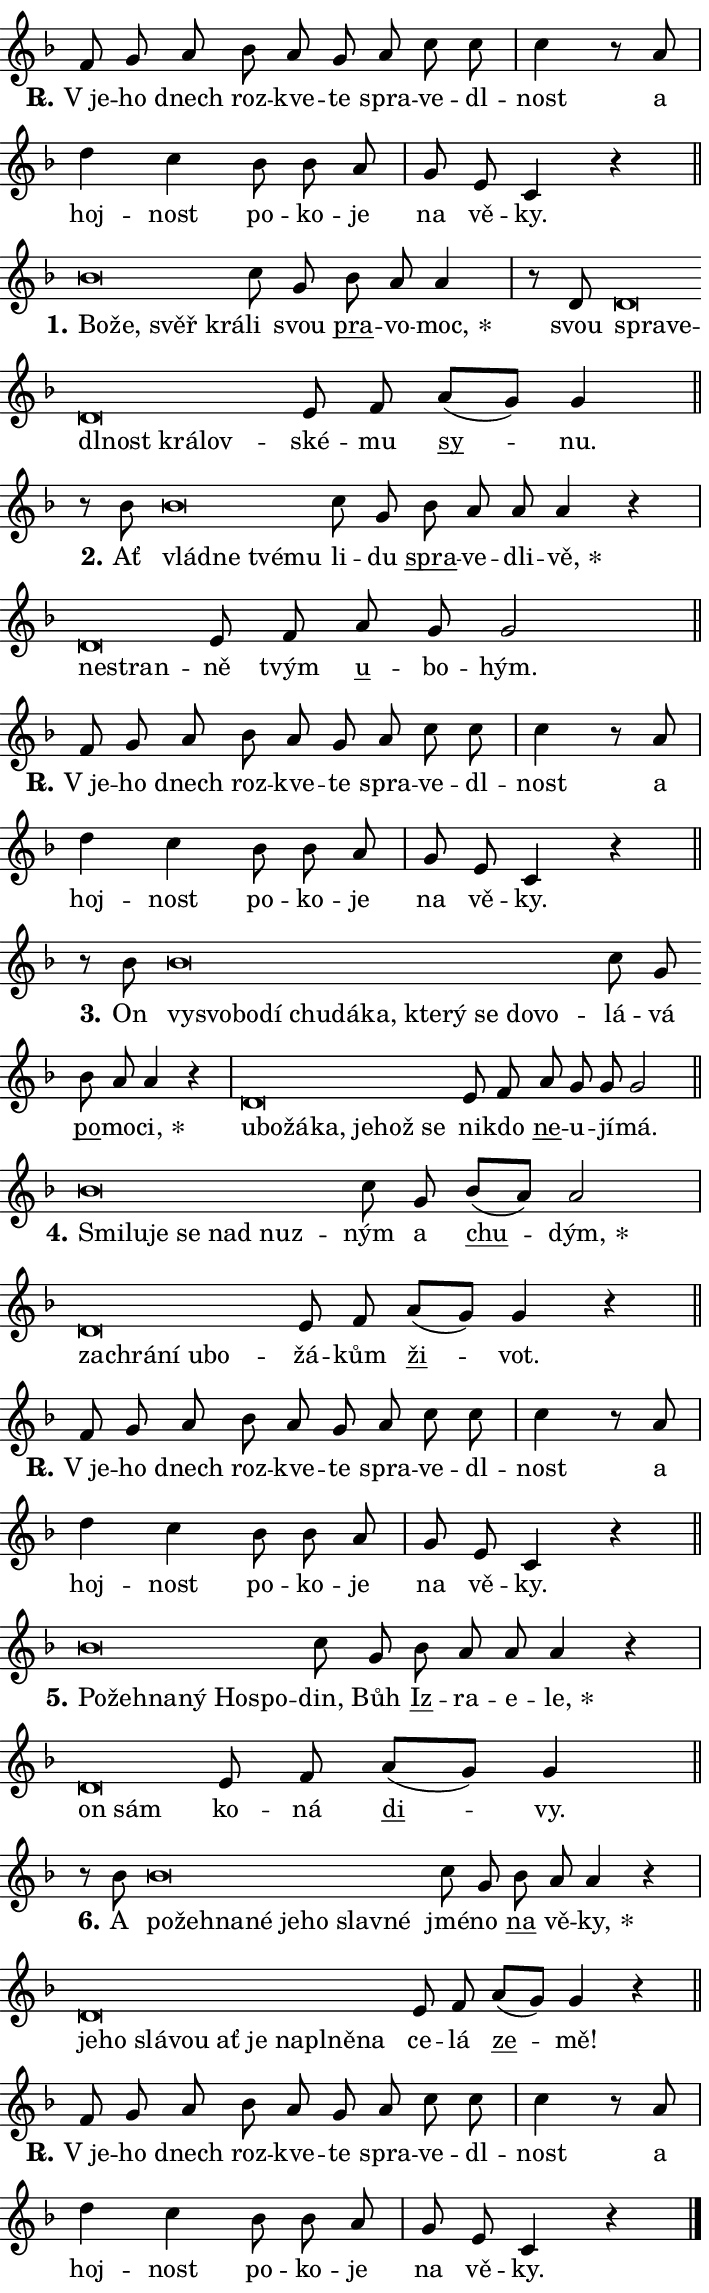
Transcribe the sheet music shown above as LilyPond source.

\version "2.24.0"
\header { tagline = "" }
\paper {
  indent = 0\cm
  top-margin = 0\cm
  right-margin = 0.13\cm % to fit lyric hyphens
  bottom-margin = 0\cm
  left-margin = 0\cm
  paper-width = 12\cm
  page-breaking = #ly:one-page-breaking
  system-system-spacing.basic-distance = #11
  score-system-spacing.basic-distance = #11
  ragged-last = ##f
}


%% Author: Thomas Morley
%% https://lists.gnu.org/archive/html/lilypond-user/2020-05/msg00002.html
#(define (line-position grob)
"Returns position of @var[grob} in current system:
   @code{'start}, if at first time-step
   @code{'end}, if at last time-step
   @code{'middle} otherwise
"
  (let* ((col (ly:item-get-column grob))
         (ln (ly:grob-object col 'left-neighbor))
         (rn (ly:grob-object col 'right-neighbor))
         (col-to-check-left (if (ly:grob? ln) ln col))
         (col-to-check-right (if (ly:grob? rn) rn col))
         (break-dir-left
           (and
             (ly:grob-property col-to-check-left 'non-musical #f)
             (ly:item-break-dir col-to-check-left)))
         (break-dir-right
           (and
             (ly:grob-property col-to-check-right 'non-musical #f)
             (ly:item-break-dir col-to-check-right))))
        (cond ((eqv? 1 break-dir-left) 'start)
              ((eqv? -1 break-dir-right) 'end)
              (else 'middle))))

#(define (tranparent-at-line-position vctor)
  (lambda (grob)
  "Relying on @code{line-position} select the relevant enry from @var{vctor}.
Used to determine transparency,"
    (case (line-position grob)
      ((end) (not (vector-ref vctor 0)))
      ((middle) (not (vector-ref vctor 1)))
      ((start) (not (vector-ref vctor 2))))))

noteHeadBreakVisibility =
#(define-music-function (break-visibility)(vector?)
"Makes @code{NoteHead}s transparent relying on @var{break-visibility}"
#{
  \override NoteHead.transparent =
    #(tranparent-at-line-position break-visibility)
#})

#(define delete-ledgers-for-transparent-note-heads
  (lambda (grob)
    "Reads whether a @code{NoteHead} is transparent.
If so this @code{NoteHead} is removed from @code{'note-heads} from
@var{grob}, which is supposed to be @code{LedgerLineSpanner}.
As a result ledgers are not printed for this @code{NoteHead}"
    (let* ((nhds-array (ly:grob-object grob 'note-heads))
           (nhds-list
             (if (ly:grob-array? nhds-array)
                 (ly:grob-array->list nhds-array)
                 '()))
           ;; Relies on the transparent-property being done before
           ;; Staff.LedgerLineSpanner.after-line-breaking is executed.
           ;; This is fragile ...
           (to-keep
             (remove
               (lambda (nhd)
                 (ly:grob-property nhd 'transparent #f))
               nhds-list)))
      ;; TODO find a better method to iterate over grob-arrays, similiar
      ;; to filter/remove etc for lists
      ;; For now rebuilt from scratch
      (set! (ly:grob-object grob 'note-heads)  '())
      (for-each
        (lambda (nhd)
          (ly:pointer-group-interface::add-grob grob 'note-heads nhd))
        to-keep))))

squashNotes = {
  \override NoteHead.X-extent = #'(-0.2 . 0.2)
  \override NoteHead.Y-extent = #'(-0.75 . 0)
  \override NoteHead.stencil =
    #(lambda (grob)
       (let ((pos (ly:grob-property grob 'staff-position)))
         (begin
           (if (< pos -7) (display "ERROR: Lower brevis then expected\n") (display ""))
           (if (<= pos -6) ly:text-interface::print ly:note-head::print))))
}
unSquashNotes = {
  \revert NoteHead.X-extent
  \revert NoteHead.Y-extent
  \revert NoteHead.stencil
}

hideNotes = \noteHeadBreakVisibility #begin-of-line-visible
unHideNotes = \noteHeadBreakVisibility #all-visible

% work-around for resetting accidentals
% https://lilypond.org/doc/v2.23/Documentation/notation/displaying-rhythms#unmetered-music
cadenzaMeasure = {
  \cadenzaOff
  \partial 1024 s1024
  \cadenzaOn
}

#(define-markup-command (accent layout props text) (markup?)
  "Underline accented syllable"
  (interpret-markup layout props
    #{\markup \override #'(offset . 4.3) \underline { #text }#}))

responsum = \markup \concat {
  "R" \hspace #-1.05 \path #0.1 #'((moveto 0 0.07) (lineto 0.9 0.8)) \hspace #0.05 "."
}

spaceSize = #0.6828661417322834 % exact space size for TeX Gyre Schola

\layout {
  \context {
    \Staff
    \remove "Time_signature_engraver"
    \override LedgerLineSpanner.after-line-breaking = #delete-ledgers-for-transparent-note-heads
  }
  \context {
    \Lyrics {
      \override LyricSpace.minimum-distance = \spaceSize
      \override LyricText.font-name = #"TeX Gyre Schola"
      \override LyricText.font-size = 1
      \override StanzaNumber.font-name = #"TeX Gyre Schola Bold"
      \override StanzaNumber.font-size = 1
    }
  }
  \context {
    \Score 
    \override NoteHead.text =
      #(lambda (grob) 
        (let ((pos (ly:grob-property grob 'staff-position)))
          #{\markup {
            \combine
              \halign #-0.55 \raise #(if (= pos -6) 0 0.5) \override #'(thickness . 2) \draw-line #'(3.2 . 0)
              \musicglyph "noteheads.sM1"
          }#}))
  }
}

% magnetic-lyrics.ily
%
%   written by
%     Jean Abou Samra <jean@abou-samra.fr>
%     Werner Lemberg <wl@gnu.org>
%
%   adapted by
%     Jiri Hon <jiri.hon@gmail.com>
%
% Version 2022-Apr-15

% https://www.mail-archive.com/lilypond-user@gnu.org/msg149350.html

#(define (Left_hyphen_pointer_engraver context)
   "Collect syllable-hyphen-syllable occurrences in lyrics and store
them in properties.  This engraver only looks to the left.  For
example, if the lyrics input is @code{foo -- bar}, it does the
following.

@itemize @bullet
@item
Set the @code{text} property of the @code{LyricHyphen} grob between
@q{foo} and @q{bar} to @code{foo}.

@item
Set the @code{left-hyphen} property of the @code{LyricText} grob with
text @q{foo} to the @code{LyricHyphen} grob between @q{foo} and
@q{bar}.
@end itemize

Use this auxiliary engraver in combination with the
@code{lyric-@/text::@/apply-@/magnetic-@/offset!} hook."
   (let ((hyphen #f)
         (text #f))
     (make-engraver
      (acknowledgers
       ((lyric-syllable-interface engraver grob source-engraver)
        (set! text grob)))
      (end-acknowledgers
       ((lyric-hyphen-interface engraver grob source-engraver)
        ;(when (not (grob::has-interface grob 'lyric-space-interface))
          (set! hyphen grob)));)
      ((stop-translation-timestep engraver)
       (when (and text hyphen)
         (ly:grob-set-object! text 'left-hyphen hyphen))
       (set! text #f)
       (set! hyphen #f)))))

#(define (lyric-text::apply-magnetic-offset! grob)
   "If the space between two syllables is less than the value in
property @code{LyricText@/.details@/.squash-threshold}, move the right
syllable to the left so that it gets concatenated with the left
syllable.

Use this function as a hook for
@code{LyricText@/.after-@/line-@/breaking} if the
@code{Left_@/hyphen_@/pointer_@/engraver} is active."
   (let ((hyphen (ly:grob-object grob 'left-hyphen #f)))
     (when hyphen
       (let ((left-text (ly:spanner-bound hyphen LEFT)))
         (when (grob::has-interface left-text 'lyric-syllable-interface)
           (let* ((common (ly:grob-common-refpoint grob left-text X))
                  (this-x-ext (ly:grob-extent grob common X))
                  (left-x-ext
                   (begin
                     ;; Trigger magnetism for left-text.
                     (ly:grob-property left-text 'after-line-breaking)
                     (ly:grob-extent left-text common X)))
                  ;; `delta` is the gap width between two syllables.
                  (delta (- (interval-start this-x-ext)
                            (interval-end left-x-ext)))
                  (details (ly:grob-property grob 'details))
                  (threshold (assoc-get 'squash-threshold details 0.2)))
             (when (< delta threshold)
               (let* (;; We have to manipulate the input text so that
                      ;; ligatures crossing syllable boundaries are not
                      ;; disabled.  For languages based on the Latin
                      ;; script this is essentially a beautification.
                      ;; However, for non-Western scripts it can be a
                      ;; necessity.
                      (lt (ly:grob-property left-text 'text))
                      (rt (ly:grob-property grob 'text))
                      (is-space (grob::has-interface hyphen 'lyric-space-interface))
                      (space (if is-space " " ""))
                      (extra-delta (if is-space spaceSize 0))
                      ;; Append new syllable.
                      (ltrt-space (if (and (string? lt) (string? rt))
                                (string-append lt space rt)
                                (make-concat-markup (list lt space rt))))
                      ;; Right-align `ltrt` to the right side.
                      (ltrt-space-markup (grob-interpret-markup
                               grob
                               (make-translate-markup
                                (cons (interval-length this-x-ext) 0)
                                (make-right-align-markup ltrt-space)))))
                 (begin
                   ;; Don't print `left-text`.
                   (ly:grob-set-property! left-text 'stencil #f)
                   ;; Set text and stencil (which holds all collected
                   ;; syllables so far) and shift it to the left.
                   (ly:grob-set-property! grob 'text ltrt-space)
                   (ly:grob-set-property! grob 'stencil ltrt-space-markup)
                   (ly:grob-translate-axis! grob (- (- delta extra-delta)) X))))))))))


#(define (lyric-hyphen::displace-bounds-first grob)
   ;; Make very sure this callback isn't triggered too early.
   (let ((left (ly:spanner-bound grob LEFT))
         (right (ly:spanner-bound grob RIGHT)))
     (ly:grob-property left 'after-line-breaking)
     (ly:grob-property right 'after-line-breaking)
     (ly:lyric-hyphen::print grob)))

squashThreshold = #0.4

\layout {
  \context {
    \Lyrics
    \consists #Left_hyphen_pointer_engraver
    \override LyricText.after-line-breaking =
      #lyric-text::apply-magnetic-offset!
    \override LyricHyphen.stencil = #lyric-hyphen::displace-bounds-first
    \override LyricText.details.squash-threshold = \squashThreshold
    \override LyricHyphen.minimum-distance = 0
    \override LyricHyphen.minimum-length = \squashThreshold
  }
}

squashText = \override LyricText.details.squash-threshold = 9999
unSquashText = \override LyricText.details.squash-threshold = \squashThreshold

leftText = \override LyricText.self-alignment-X = #LEFT
unLeftText = \revert LyricText.self-alignment-X

starOffset = #(lambda (grob) 
                (let ((x_offset (ly:self-alignment-interface::aligned-on-x-parent grob)))
                  (if (= x_offset 0) 0 (+ x_offset 1.2))))

star = #(define-music-function (syllable)(string?)
"Append star separator at the end of a syllable"
#{
  \once \override LyricText.X-offset = #starOffset
  \lyricmode { \markup {
    #syllable
    \override #'((font-name . "TeX Gyre Schola Bold")) \hspace #0.2 \lower #0.65 \larger "*"
  } }
#})

starAccent = #(define-music-function (syllable)(string?)
"Append star separator at the end of a syllable and make accent"
#{
  \once \override LyricText.X-offset = #starOffset
  \lyricmode { \markup {
    \accent #syllable
    \override #'((font-name . "TeX Gyre Schola Bold")) \hspace #0.2 \lower #0.65 \larger "*"
  } }
#})

breath = #(define-music-function (syllable)(string?)
"Append breathing indicator at the end of a syllable"
#{
  \lyricmode { \markup { #syllable "+" } }
#})

optionalBreath = #(define-music-function (syllable)(string?)
"Append optional breathing indicator at the end of a syllable"
#{
  \lyricmode { \markup { #syllable "(+)" } }
#})


\score {
    <<
        \new Voice = "melody" { \cadenzaOn \key f \major \relative { f'8 g a bes a g \bar "" a c c \cadenzaMeasure \bar "|" c4 r8 a \cadenzaMeasure \bar "|" d4 c \bar "" bes8 bes a \cadenzaMeasure \bar "|" g e c4 r \cadenzaMeasure \bar "||" \break } }
        \new Lyrics \lyricsto "melody" { \lyricmode { \set stanza = \responsum
"V je" -- ho dnech roz -- kve -- te spra -- ve -- dl -- nost a hoj -- nost po -- ko -- je na vě -- ky. } }
    >>
    \layout {}
}

\score {
    <<
        \new Voice = "melody" { \cadenzaOn \key f \major \relative { \squashNotes bes'\breve*1/16 \hideNotes \breve*1/16 \bar "" \breve*1/16 \breve*1/16 \bar "" \unHideNotes \unSquashNotes c8 g \bar "" bes a a4 \cadenzaMeasure \bar "|" r8 d, \squashNotes d\breve*1/16 \hideNotes \breve*1/16 \bar "" \breve*1/16 \bar "" \breve*1/16 \bar "" \breve*1/16 \breve*1/16 \bar "" \unHideNotes \unSquashNotes e8 f \bar "" a[( g)] g4 \cadenzaMeasure \bar "||" \break } }
        \new Lyrics \lyricsto "melody" { \lyricmode { \set stanza = "1."
\leftText Bo -- \squashText že, svěř krá -- \unLeftText \unSquashText li svou \markup \accent pra -- vo -- \star moc, svou \leftText spra -- \squashText ve -- dl -- nost krá -- lov -- \unLeftText \unSquashText ské -- mu \markup \accent sy -- nu. } }
    >>
    \layout {}
}

\score {
    <<
        \new Voice = "melody" { \cadenzaOn \key f \major \relative { r8 bes' \squashNotes bes\breve*1/16 \hideNotes \breve*1/16 \bar "" \breve*1/16 \breve*1/16 \bar "" \unHideNotes \unSquashNotes c8 g \bar "" bes a a a4 r \cadenzaMeasure \bar "|" \squashNotes d,\breve*1/16 \hideNotes \breve*1/16 \bar "" \unHideNotes \unSquashNotes e8 f \bar "" a g g2 \cadenzaMeasure \bar "||" \break } }
        \new Lyrics \lyricsto "melody" { \lyricmode { \set stanza = "2."
Ať \leftText vlád -- \squashText ne tvé -- mu \unLeftText \unSquashText li -- du \markup \accent spra -- ve -- dli -- \star vě, \leftText ne -- \squashText stran -- \unLeftText \unSquashText ně tvým \markup \accent u -- bo -- hým. } }
    >>
    \layout {}
}

\score {
    <<
        \new Voice = "melody" { \cadenzaOn \key f \major \relative { f'8 g a bes a g \bar "" a c c \cadenzaMeasure \bar "|" c4 r8 a \cadenzaMeasure \bar "|" d4 c \bar "" bes8 bes a \cadenzaMeasure \bar "|" g e c4 r \cadenzaMeasure \bar "||" \break } }
        \new Lyrics \lyricsto "melody" { \lyricmode { \set stanza = \responsum
"V je" -- ho dnech roz -- kve -- te spra -- ve -- dl -- nost a hoj -- nost po -- ko -- je na vě -- ky. } }
    >>
    \layout {}
}

\score {
    <<
        \new Voice = "melody" { \cadenzaOn \key f \major \relative { r8 bes' \squashNotes bes\breve*1/16 \hideNotes \breve*1/16 \bar "" \breve*1/16 \bar "" \breve*1/16 \bar "" \breve*1/16 \bar "" \breve*1/16 \bar "" \breve*1/16 \bar "" \breve*1/16 \bar "" \breve*1/16 \bar "" \breve*1/16 \bar "" \breve*1/16 \breve*1/16 \bar "" \unHideNotes \unSquashNotes c8 g \bar "" bes a a4 r \cadenzaMeasure \bar "|" \squashNotes d,\breve*1/16 \hideNotes \breve*1/16 \bar "" \breve*1/16 \bar "" \breve*1/16 \bar "" \breve*1/16 \bar "" \breve*1/16 \breve*1/16 \bar "" \unHideNotes \unSquashNotes e8 f \bar "" a g g g2 \cadenzaMeasure \bar "||" \break } }
        \new Lyrics \lyricsto "melody" { \lyricmode { \set stanza = "3."
On \leftText vy -- \squashText svo -- bo -- dí chu -- dá -- ka, kte -- rý se do -- vo -- \unLeftText \unSquashText lá -- vá \markup \accent po -- mo -- \star ci, \leftText u -- \squashText bo -- žá -- ka, je -- hož se \unLeftText \unSquashText ni -- kdo \markup \accent ne -- u -- jí -- má. } }
    >>
    \layout {}
}

\score {
    <<
        \new Voice = "melody" { \cadenzaOn \key f \major \relative { \squashNotes bes'\breve*1/16 \hideNotes \breve*1/16 \bar "" \breve*1/16 \bar "" \breve*1/16 \bar "" \breve*1/16 \breve*1/16 \bar "" \unHideNotes \unSquashNotes c8 g \bar "" bes[( a)] a2 \cadenzaMeasure \bar "|" \squashNotes d,\breve*1/16 \hideNotes \breve*1/16 \bar "" \breve*1/16 \bar "" \breve*1/16 \breve*1/16 \bar "" \unHideNotes \unSquashNotes e8 f \bar "" a[( g)] g4 r \cadenzaMeasure \bar "||" \break } }
        \new Lyrics \lyricsto "melody" { \lyricmode { \set stanza = "4."
\leftText Smi -- \squashText lu -- je se nad nuz -- \unLeftText \unSquashText ným a \markup \accent chu -- \star dým, \leftText za -- \squashText chrá -- ní u -- bo -- \unLeftText \unSquashText žá -- kům \markup \accent ži -- vot. } }
    >>
    \layout {}
}

\score {
    <<
        \new Voice = "melody" { \cadenzaOn \key f \major \relative { f'8 g a bes a g \bar "" a c c \cadenzaMeasure \bar "|" c4 r8 a \cadenzaMeasure \bar "|" d4 c \bar "" bes8 bes a \cadenzaMeasure \bar "|" g e c4 r \cadenzaMeasure \bar "||" \break } }
        \new Lyrics \lyricsto "melody" { \lyricmode { \set stanza = \responsum
"V je" -- ho dnech roz -- kve -- te spra -- ve -- dl -- nost a hoj -- nost po -- ko -- je na vě -- ky. } }
    >>
    \layout {}
}

\score {
    <<
        \new Voice = "melody" { \cadenzaOn \key f \major \relative { \squashNotes bes'\breve*1/16 \hideNotes \breve*1/16 \bar "" \breve*1/16 \bar "" \breve*1/16 \bar "" \breve*1/16 \breve*1/16 \bar "" \unHideNotes \unSquashNotes c8 g \bar "" bes a a a4 r \cadenzaMeasure \bar "|" \squashNotes d,\breve*1/16 \hideNotes \breve*1/16 \bar "" \unHideNotes \unSquashNotes e8 f \bar "" a[( g)] g4 \cadenzaMeasure \bar "||" \break } }
        \new Lyrics \lyricsto "melody" { \lyricmode { \set stanza = "5."
\leftText Po -- \squashText žeh -- na -- ný Ho -- spo -- \unLeftText \unSquashText din, Bůh \markup \accent Iz -- ra -- e -- \star le, \leftText on \squashText sám \unLeftText \unSquashText ko -- ná \markup \accent di -- vy. } }
    >>
    \layout {}
}

\score {
    <<
        \new Voice = "melody" { \cadenzaOn \key f \major \relative { r8 bes' \squashNotes bes\breve*1/16 \hideNotes \breve*1/16 \bar "" \breve*1/16 \bar "" \breve*1/16 \bar "" \breve*1/16 \bar "" \breve*1/16 \bar "" \breve*1/16 \breve*1/16 \bar "" \unHideNotes \unSquashNotes c8 g \bar "" bes a a4 r \cadenzaMeasure \bar "|" \squashNotes d,\breve*1/16 \hideNotes \breve*1/16 \bar "" \breve*1/16 \bar "" \breve*1/16 \bar "" \breve*1/16 \bar "" \breve*1/16 \bar "" \breve*1/16 \bar "" \breve*1/16 \bar "" \breve*1/16 \breve*1/16 \bar "" \unHideNotes \unSquashNotes e8 f \bar "" a[( g)] g4 r \cadenzaMeasure \bar "||" \break } }
        \new Lyrics \lyricsto "melody" { \lyricmode { \set stanza = "6."
A \leftText po -- \squashText žeh -- na -- né je -- ho slav -- né \unLeftText \unSquashText jmé -- no \markup \accent na vě -- \star ky, \leftText je -- \squashText ho slá -- vou ať je na -- pl -- ně -- na \unLeftText \unSquashText ce -- lá \markup \accent ze -- mě! } }
    >>
    \layout {}
}

\score {
    <<
        \new Voice = "melody" { \cadenzaOn \key f \major \relative { f'8 g a bes a g \bar "" a c c \cadenzaMeasure \bar "|" c4 r8 a \cadenzaMeasure \bar "|" d4 c \bar "" bes8 bes a \cadenzaMeasure \bar "|" g e c4 r \cadenzaMeasure \bar "||" \break } \bar "|." }
        \new Lyrics \lyricsto "melody" { \lyricmode { \set stanza = \responsum
"V je" -- ho dnech roz -- kve -- te spra -- ve -- dl -- nost a hoj -- nost po -- ko -- je na vě -- ky. } }
    >>
    \layout {}
}
